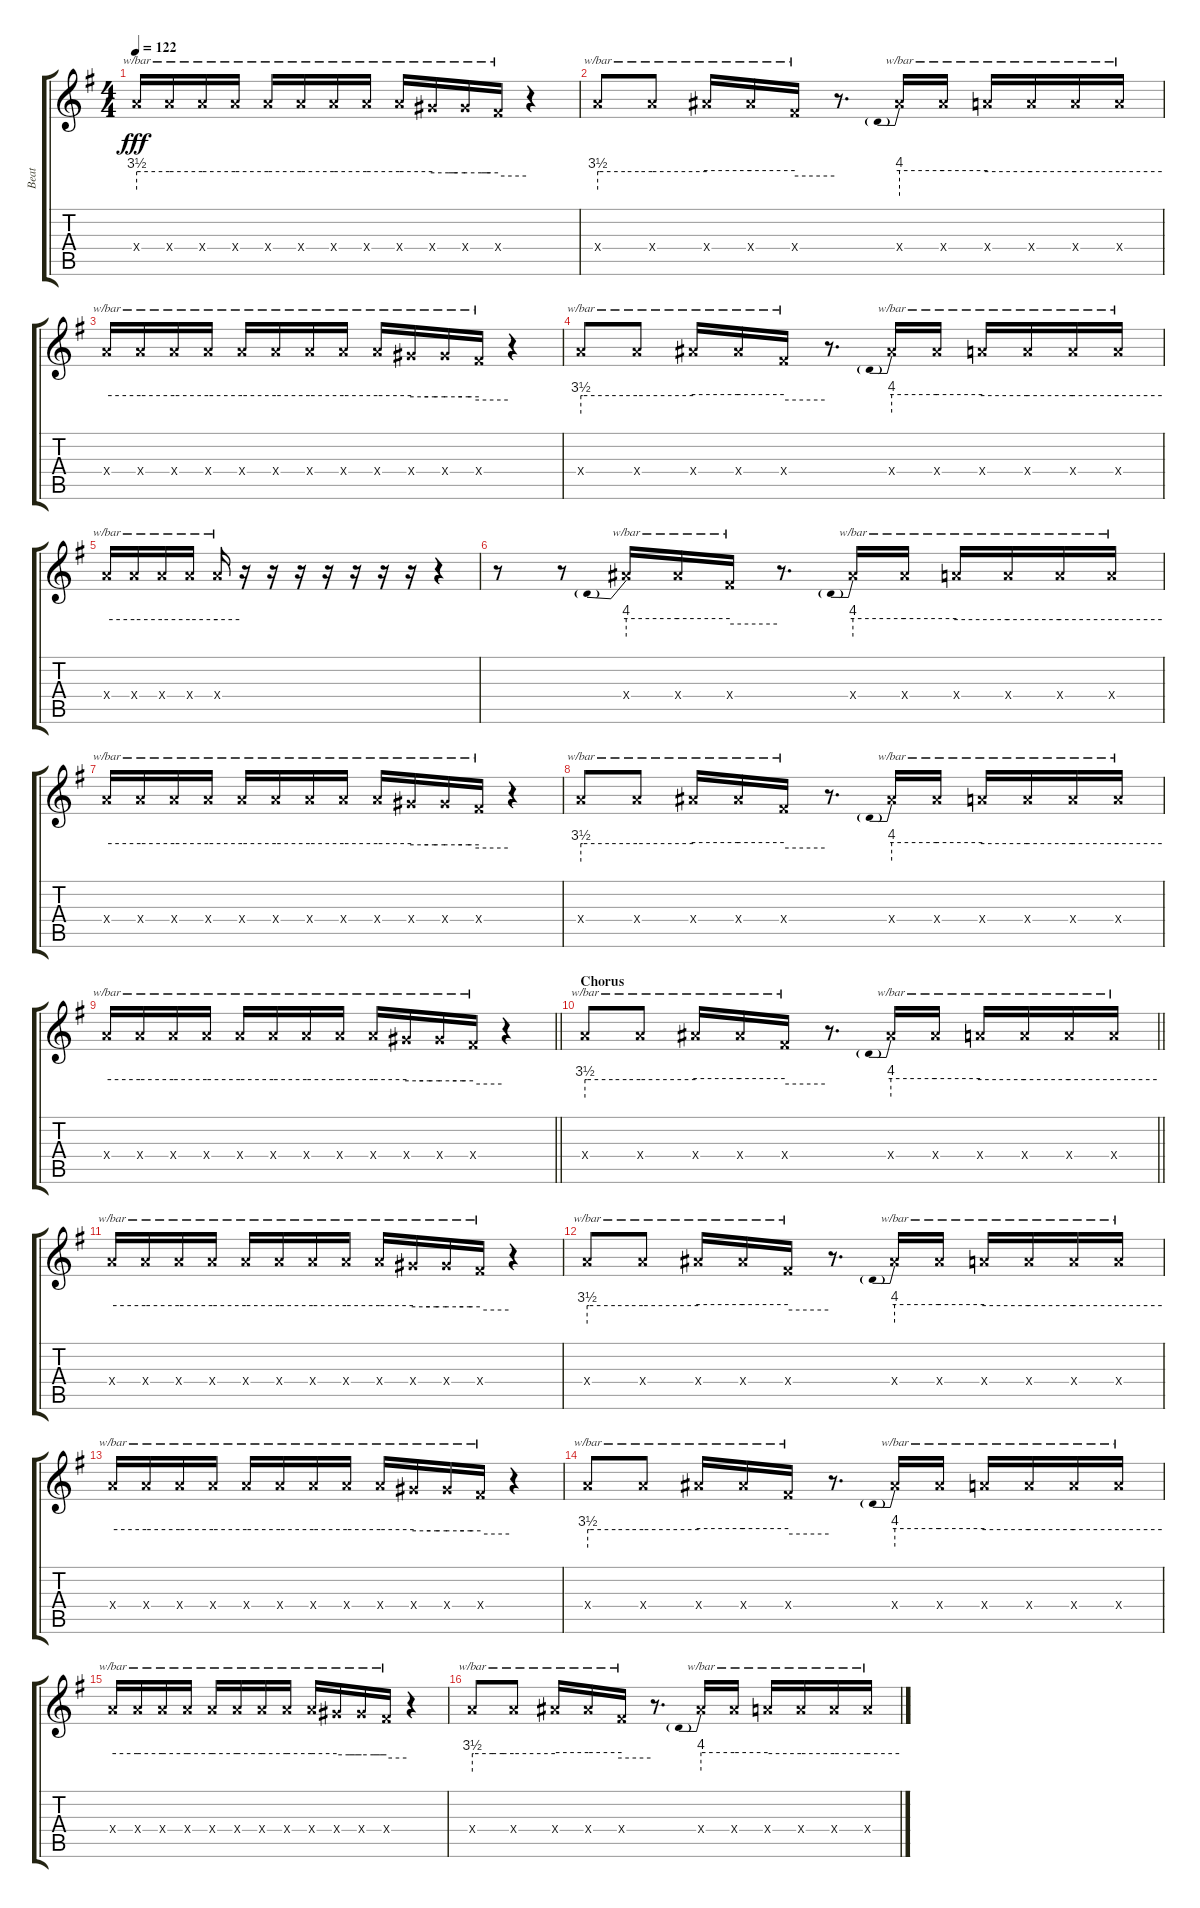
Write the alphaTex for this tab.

\track ("Beat" "Beat") {instrument electricguitarclean}
\staff {score tabs}
\tuning (E4 B3 G3 D3 A2 E2) {hide}
\ts (4 4)
\tempo 122
\clef g2
\ks g
0.4{x}.16{tbe (hold default 0 14 60 14) dy fff} 0.4{x}.16{tbe (hold default 0 14 60 14)} 0.4{x}.16{tbe (hold default 0 14 60 14)} 0.4{x}.16{tbe (hold default 0 14 60 14)} 0.4{x}.16{tbe (hold default 0 14 60 14)} 0.4{x}.16{tbe (hold default 0 14 60 14)} 0.4{x}.16{tbe (hold default 0 14 60 14)} 0.4{x}.16{tbe (hold default 0 14 60 14)} 0.4{x}.16{tbe (hold default 0 14 60 14)} 0.4{x}.16{tbe (custom default 0 12 30 12 43 12 45 12 60 12)} 0.4{x}.16{tbe (custom default 0 12 30 12 43 12 45 12 60 12)} 0.4{x}.16{tbe (hold default 0 8 60 8)} r.4 |
0.4{x}.8{tbe (custom default 0 14 2 14 30 14 45 14 60 14)} 0.4{x}.8{tbe (hold default 0 14 60 14)} 0.4{x}.16{tbe (hold default 0 16 60 16)} 0.4{x}.16{tbe (hold default 0 16 60 16)} 0.4{x}.16{tbe (hold default 0 8 60 8)} r.8{d} 0.4{x}.16{tbe (predive default 0 16 60 16)} 0.4{x}.16{tbe (hold default 0 16 60 16)} 0.4{x}.16{tbe (hold default 0 14 60 14)} 0.4{x}.16{tbe (hold default 0 14 60 14)} 0.4{x}.16{tbe (hold default 0 14 60 14)} 0.4{x}.16{tbe (hold default 0 14 60 14)} |
0.4{x}.16{tbe (hold default 0 14 60 14)} 0.4{x}.16{tbe (hold default 0 14 60 14)} 0.4{x}.16{tbe (hold default 0 14 60 14)} 0.4{x}.16{tbe (hold default 0 14 60 14)} 0.4{x}.16{tbe (hold default 0 14 60 14)} 0.4{x}.16{tbe (hold default 0 14 60 14)} 0.4{x}.16{tbe (hold default 0 14 60 14)} 0.4{x}.16{tbe (hold default 0 14 60 14)} 0.4{x}.16{tbe (hold default 0 14 60 14)} 0.4{x}.16{tbe (custom default 0 12 30 12 43 12 45 12 60 12)} 0.4{x}.16{tbe (custom default 0 12 30 12 43 12 45 12 60 12)} 0.4{x}.16{tbe (hold default 0 8 60 8)} r.4 |
0.4{x}.8{tbe (custom default 0 14 2 14 30 14 45 14 60 14)} 0.4{x}.8{tbe (hold default 0 14 60 14)} 0.4{x}.16{tbe (hold default 0 16 60 16)} 0.4{x}.16{tbe (hold default 0 16 60 16)} 0.4{x}.16{tbe (hold default 0 8 60 8)} r.8{d} 0.4{x}.16{tbe (predive default 0 16 60 16)} 0.4{x}.16{tbe (hold default 0 16 60 16)} 0.4{x}.16{tbe (hold default 0 14 60 14)} 0.4{x}.16{tbe (hold default 0 14 60 14)} 0.4{x}.16{tbe (hold default 0 14 60 14)} 0.4{x}.16{tbe (hold default 0 14 60 14)} |
0.4{x}.16{tbe (hold default 0 14 60 14)} 0.4{x}.16{tbe (hold default 0 14 60 14)} 0.4{x}.16{tbe (hold default 0 14 60 14)} 0.4{x}.16{tbe (hold default 0 14 60 14)} 0.4{x}.16{tbe (hold default 0 14 60 14)} r.16 r.16 r.16 r.16 r.16 r.16 r.16 r.4 |
r.8 r.8 0.4{x}.16{tbe (predive default 0 16 60 16)} 0.4{x}.16{tbe (hold default 0 16 60 16)} 0.4{x}.16{tbe (hold default 0 8 60 8)} r.8{d} 0.4{x}.16{tbe (predive default 0 16 60 16)} 0.4{x}.16{tbe (hold default 0 16 60 16)} 0.4{x}.16{tbe (hold default 0 14 60 14)} 0.4{x}.16{tbe (hold default 0 14 60 14)} 0.4{x}.16{tbe (hold default 0 14 60 14)} 0.4{x}.16{tbe (hold default 0 14 60 14)} |
0.4{x}.16{tbe (hold default 0 14 60 14)} 0.4{x}.16{tbe (hold default 0 14 60 14)} 0.4{x}.16{tbe (hold default 0 14 60 14)} 0.4{x}.16{tbe (hold default 0 14 60 14)} 0.4{x}.16{tbe (hold default 0 14 60 14)} 0.4{x}.16{tbe (hold default 0 14 60 14)} 0.4{x}.16{tbe (hold default 0 14 60 14)} 0.4{x}.16{tbe (hold default 0 14 60 14)} 0.4{x}.16{tbe (hold default 0 14 60 14)} 0.4{x}.16{tbe (custom default 0 12 30 12 43 12 45 12 60 12)} 0.4{x}.16{tbe (custom default 0 12 30 12 43 12 45 12 60 12)} 0.4{x}.16{tbe (hold default 0 8 60 8)} r.4 |
0.4{x}.8{tbe (custom default 0 14 2 14 30 14 45 14 60 14)} 0.4{x}.8{tbe (hold default 0 14 60 14)} 0.4{x}.16{tbe (hold default 0 16 60 16)} 0.4{x}.16{tbe (hold default 0 16 60 16)} 0.4{x}.16{tbe (hold default 0 8 60 8)} r.8{d} 0.4{x}.16{tbe (predive default 0 16 60 16)} 0.4{x}.16{tbe (hold default 0 16 60 16)} 0.4{x}.16{tbe (hold default 0 14 60 14)} 0.4{x}.16{tbe (hold default 0 14 60 14)} 0.4{x}.16{tbe (hold default 0 14 60 14)} 0.4{x}.16{tbe (hold default 0 14 60 14)} |
\barLineRight lightlight
0.4{x}.16{tbe (hold default 0 14 60 14)} 0.4{x}.16{tbe (hold default 0 14 60 14)} 0.4{x}.16{tbe (hold default 0 14 60 14)} 0.4{x}.16{tbe (hold default 0 14 60 14)} 0.4{x}.16{tbe (hold default 0 14 60 14)} 0.4{x}.16{tbe (hold default 0 14 60 14)} 0.4{x}.16{tbe (hold default 0 14 60 14)} 0.4{x}.16{tbe (hold default 0 14 60 14)} 0.4{x}.16{tbe (hold default 0 14 60 14)} 0.4{x}.16{tbe (custom default 0 12 30 12 43 12 45 12 60 12)} 0.4{x}.16{tbe (custom default 0 12 30 12 43 12 45 12 60 12)} 0.4{x}.16{tbe (hold default 0 8 60 8)} r.4 |
\section ("" "Chorus")
\barLineRight lightlight
0.4{x}.8{tbe (custom default 0 14 2 14 30 14 45 14 60 14)} 0.4{x}.8{tbe (hold default 0 14 60 14)} 0.4{x}.16{tbe (hold default 0 16 60 16)} 0.4{x}.16{tbe (hold default 0 16 60 16)} 0.4{x}.16{tbe (hold default 0 8 60 8)} r.8{d} 0.4{x}.16{tbe (predive default 0 16 60 16)} 0.4{x}.16{tbe (hold default 0 16 60 16)} 0.4{x}.16{tbe (hold default 0 14 60 14)} 0.4{x}.16{tbe (hold default 0 14 60 14)} 0.4{x}.16{tbe (hold default 0 14 60 14)} 0.4{x}.16{tbe (hold default 0 14 60 14)} |
\section ("" "")
0.4{x}.16{tbe (hold default 0 14 60 14)} 0.4{x}.16{tbe (hold default 0 14 60 14)} 0.4{x}.16{tbe (hold default 0 14 60 14)} 0.4{x}.16{tbe (hold default 0 14 60 14)} 0.4{x}.16{tbe (hold default 0 14 60 14)} 0.4{x}.16{tbe (hold default 0 14 60 14)} 0.4{x}.16{tbe (hold default 0 14 60 14)} 0.4{x}.16{tbe (hold default 0 14 60 14)} 0.4{x}.16{tbe (hold default 0 14 60 14)} 0.4{x}.16{tbe (custom default 0 12 30 12 43 12 45 12 60 12)} 0.4{x}.16{tbe (custom default 0 12 30 12 43 12 45 12 60 12)} 0.4{x}.16{tbe (hold default 0 8 60 8)} r.4 |
0.4{x}.8{tbe (custom default 0 14 2 14 30 14 45 14 60 14)} 0.4{x}.8{tbe (hold default 0 14 60 14)} 0.4{x}.16{tbe (hold default 0 16 60 16)} 0.4{x}.16{tbe (hold default 0 16 60 16)} 0.4{x}.16{tbe (hold default 0 8 60 8)} r.8{d} 0.4{x}.16{tbe (predive default 0 16 60 16)} 0.4{x}.16{tbe (hold default 0 16 60 16)} 0.4{x}.16{tbe (hold default 0 14 60 14)} 0.4{x}.16{tbe (hold default 0 14 60 14)} 0.4{x}.16{tbe (hold default 0 14 60 14)} 0.4{x}.16{tbe (hold default 0 14 60 14)} |
0.4{x}.16{tbe (hold default 0 14 60 14)} 0.4{x}.16{tbe (hold default 0 14 60 14)} 0.4{x}.16{tbe (hold default 0 14 60 14)} 0.4{x}.16{tbe (hold default 0 14 60 14)} 0.4{x}.16{tbe (hold default 0 14 60 14)} 0.4{x}.16{tbe (hold default 0 14 60 14)} 0.4{x}.16{tbe (hold default 0 14 60 14)} 0.4{x}.16{tbe (hold default 0 14 60 14)} 0.4{x}.16{tbe (hold default 0 14 60 14)} 0.4{x}.16{tbe (custom default 0 12 30 12 43 12 45 12 60 12)} 0.4{x}.16{tbe (custom default 0 12 30 12 43 12 45 12 60 12)} 0.4{x}.16{tbe (hold default 0 8 60 8)} r.4 |
0.4{x}.8{tbe (custom default 0 14 2 14 30 14 45 14 60 14)} 0.4{x}.8{tbe (hold default 0 14 60 14)} 0.4{x}.16{tbe (hold default 0 16 60 16)} 0.4{x}.16{tbe (hold default 0 16 60 16)} 0.4{x}.16{tbe (hold default 0 8 60 8)} r.8{d} 0.4{x}.16{tbe (predive default 0 16 60 16)} 0.4{x}.16{tbe (hold default 0 16 60 16)} 0.4{x}.16{tbe (hold default 0 14 60 14)} 0.4{x}.16{tbe (hold default 0 14 60 14)} 0.4{x}.16{tbe (hold default 0 14 60 14)} 0.4{x}.16{tbe (hold default 0 14 60 14)} |
0.4{x}.16{tbe (hold default 0 14 60 14)} 0.4{x}.16{tbe (hold default 0 14 60 14)} 0.4{x}.16{tbe (hold default 0 14 60 14)} 0.4{x}.16{tbe (hold default 0 14 60 14)} 0.4{x}.16{tbe (hold default 0 14 60 14)} 0.4{x}.16{tbe (hold default 0 14 60 14)} 0.4{x}.16{tbe (hold default 0 14 60 14)} 0.4{x}.16{tbe (hold default 0 14 60 14)} 0.4{x}.16{tbe (hold default 0 14 60 14)} 0.4{x}.16{tbe (custom default 0 12 30 12 43 12 45 12 60 12)} 0.4{x}.16{tbe (custom default 0 12 30 12 43 12 45 12 60 12)} 0.4{x}.16{tbe (hold default 0 8 60 8)} r.4 |
0.4{x}.8{tbe (custom default 0 14 2 14 30 14 45 14 60 14)} 0.4{x}.8{tbe (hold default 0 14 60 14)} 0.4{x}.16{tbe (hold default 0 16 60 16)} 0.4{x}.16{tbe (hold default 0 16 60 16)} 0.4{x}.16{tbe (hold default 0 8 60 8)} r.8{d} 0.4{x}.16{tbe (predive default 0 16 60 16)} 0.4{x}.16{tbe (hold default 0 16 60 16)} 0.4{x}.16{tbe (hold default 0 14 60 14)} 0.4{x}.16{tbe (hold default 0 14 60 14)} 0.4{x}.16{tbe (hold default 0 14 60 14)} 0.4{x}.16{tbe (hold default 0 14 60 14)}
